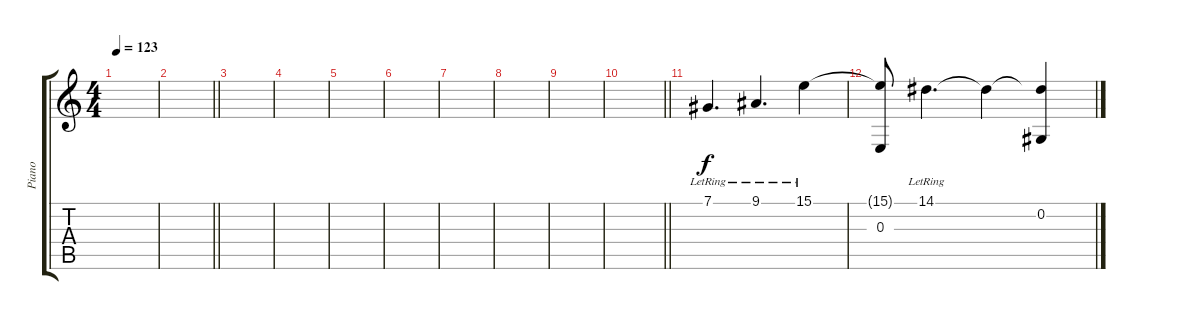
\track ("Piano" "Piano") {instrument acousticgrandpiano}
\staff {score tabs}
\tuning (Db4 Ab3 E3 B2 Gb2 B1) {hide}
\ts (4 4)
\tempo 123
\clef g2
\ks c
|
\barLineRight lightlight
|
|
|
|
|
|
|
|
\barLineRight lightlight
|
7.1{lr}.4{d} 9.1{lr}.4{d} 15.1{lr}.4 |
(15.1{t} 0.3).8 14.1{lr}.4{d} 14.1{t}.4 (14.1{t} 0.2).4
